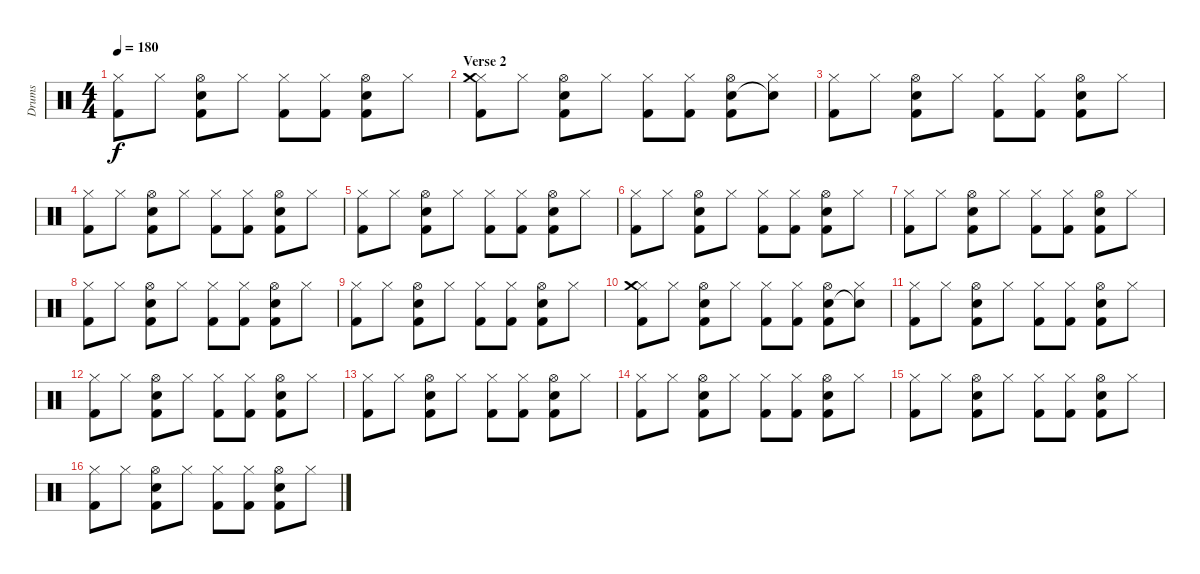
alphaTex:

\track ("Drums" "Drums") {instrument percussion}
\staff {score}
\articulation defaults
\ts (4 4)
\tempo 180
\clef neutral
\ks c
("Hi-Hat (closed)" "Kick (hit) 2").8{dy f} "Hi-Hat (closed)".8 ("Hi-Hat (open)" "Electric Snare (hit)" "Kick (hit) 2").8 "Hi-Hat (closed)".8 ("Hi-Hat (closed)" "Kick (hit) 2").8 ("Hi-Hat (closed)" "Kick (hit) 2").8 ("Hi-Hat (open)" "Electric Snare (hit)" "Kick (hit) 2").8 "Hi-Hat (closed)".8 |
\section ("" "Verse 2")
("Hi-Hat (closed)" "Crash medium (hit)" "Kick (hit) 2").8 "Hi-Hat (closed)".8 ("Hi-Hat (open)" "Electric Snare (hit)" "Kick (hit) 2").8 "Hi-Hat (closed)".8 ("Hi-Hat (closed)" "Kick (hit) 2").8 ("Hi-Hat (closed)" "Kick (hit) 2").8 ("Hi-Hat (open)" "Electric Snare (hit)" "Kick (hit) 2").8 ("Hi-Hat (closed)" "Snare (hit)"{t}).8 |
("Hi-Hat (closed)" "Kick (hit) 2").8 "Hi-Hat (closed)".8 ("Hi-Hat (open)" "Electric Snare (hit)" "Kick (hit) 2").8 "Hi-Hat (closed)".8 ("Hi-Hat (closed)" "Kick (hit) 2").8 ("Hi-Hat (closed)" "Kick (hit) 2").8 ("Hi-Hat (open)" "Electric Snare (hit)" "Kick (hit) 2").8 "Hi-Hat (closed)".8 |
("Hi-Hat (closed)" "Kick (hit) 2").8 "Hi-Hat (closed)".8 ("Hi-Hat (open)" "Electric Snare (hit)" "Kick (hit) 2").8 "Hi-Hat (closed)".8 ("Hi-Hat (closed)" "Kick (hit) 2").8 ("Hi-Hat (closed)" "Kick (hit) 2").8 ("Hi-Hat (open)" "Electric Snare (hit)" "Kick (hit) 2").8 "Hi-Hat (closed)".8 |
("Hi-Hat (closed)" "Kick (hit) 2").8 "Hi-Hat (closed)".8 ("Hi-Hat (open)" "Electric Snare (hit)" "Kick (hit) 2").8 "Hi-Hat (closed)".8 ("Hi-Hat (closed)" "Kick (hit) 2").8 ("Hi-Hat (closed)" "Kick (hit) 2").8 ("Hi-Hat (open)" "Electric Snare (hit)" "Kick (hit) 2").8 "Hi-Hat (closed)".8 |
("Hi-Hat (closed)" "Kick (hit) 2").8 "Hi-Hat (closed)".8 ("Hi-Hat (open)" "Electric Snare (hit)" "Kick (hit) 2").8 "Hi-Hat (closed)".8 ("Hi-Hat (closed)" "Kick (hit) 2").8 ("Hi-Hat (closed)" "Kick (hit) 2").8 ("Hi-Hat (open)" "Electric Snare (hit)" "Kick (hit) 2").8 "Hi-Hat (closed)".8 |
("Hi-Hat (closed)" "Kick (hit) 2").8 "Hi-Hat (closed)".8 ("Hi-Hat (open)" "Electric Snare (hit)" "Kick (hit) 2").8 "Hi-Hat (closed)".8 ("Hi-Hat (closed)" "Kick (hit) 2").8 ("Hi-Hat (closed)" "Kick (hit) 2").8 ("Hi-Hat (open)" "Electric Snare (hit)" "Kick (hit) 2").8 "Hi-Hat (closed)".8 |
("Hi-Hat (closed)" "Kick (hit) 2").8 "Hi-Hat (closed)".8 ("Hi-Hat (open)" "Electric Snare (hit)" "Kick (hit) 2").8 "Hi-Hat (closed)".8 ("Hi-Hat (closed)" "Kick (hit) 2").8 ("Hi-Hat (closed)" "Kick (hit) 2").8 ("Hi-Hat (open)" "Electric Snare (hit)" "Kick (hit) 2").8 "Hi-Hat (closed)".8 |
("Hi-Hat (closed)" "Kick (hit) 2").8 "Hi-Hat (closed)".8 ("Hi-Hat (open)" "Electric Snare (hit)" "Kick (hit) 2").8 "Hi-Hat (closed)".8 ("Hi-Hat (closed)" "Kick (hit) 2").8 ("Hi-Hat (closed)" "Kick (hit) 2").8 ("Hi-Hat (open)" "Electric Snare (hit)" "Kick (hit) 2").8 "Hi-Hat (closed)".8 |
("Hi-Hat (closed)" "Crash medium (hit)" "Kick (hit) 2").8 "Hi-Hat (closed)".8 ("Hi-Hat (open)" "Electric Snare (hit)" "Kick (hit) 2").8 "Hi-Hat (closed)".8 ("Hi-Hat (closed)" "Kick (hit) 2").8 ("Hi-Hat (closed)" "Kick (hit) 2").8 ("Hi-Hat (open)" "Electric Snare (hit)" "Kick (hit) 2").8 ("Hi-Hat (closed)" "Snare (hit)"{t}).8 |
("Hi-Hat (closed)" "Kick (hit) 2").8 "Hi-Hat (closed)".8 ("Hi-Hat (open)" "Electric Snare (hit)" "Kick (hit) 2").8 "Hi-Hat (closed)".8 ("Hi-Hat (closed)" "Kick (hit) 2").8 ("Hi-Hat (closed)" "Kick (hit) 2").8 ("Hi-Hat (open)" "Electric Snare (hit)" "Kick (hit) 2").8 "Hi-Hat (closed)".8 |
("Hi-Hat (closed)" "Kick (hit) 2").8 "Hi-Hat (closed)".8 ("Hi-Hat (open)" "Electric Snare (hit)" "Kick (hit) 2").8 "Hi-Hat (closed)".8 ("Hi-Hat (closed)" "Kick (hit) 2").8 ("Hi-Hat (closed)" "Kick (hit) 2").8 ("Hi-Hat (open)" "Electric Snare (hit)" "Kick (hit) 2").8 "Hi-Hat (closed)".8 |
("Hi-Hat (closed)" "Kick (hit) 2").8 "Hi-Hat (closed)".8 ("Hi-Hat (open)" "Electric Snare (hit)" "Kick (hit) 2").8 "Hi-Hat (closed)".8 ("Hi-Hat (closed)" "Kick (hit) 2").8 ("Hi-Hat (closed)" "Kick (hit) 2").8 ("Hi-Hat (open)" "Electric Snare (hit)" "Kick (hit) 2").8 "Hi-Hat (closed)".8 |
("Hi-Hat (closed)" "Kick (hit) 2").8 "Hi-Hat (closed)".8 ("Hi-Hat (open)" "Electric Snare (hit)" "Kick (hit) 2").8 "Hi-Hat (closed)".8 ("Hi-Hat (closed)" "Kick (hit) 2").8 ("Hi-Hat (closed)" "Kick (hit) 2").8 ("Hi-Hat (open)" "Electric Snare (hit)" "Kick (hit) 2").8 "Hi-Hat (closed)".8 |
("Hi-Hat (closed)" "Kick (hit) 2").8 "Hi-Hat (closed)".8 ("Hi-Hat (open)" "Electric Snare (hit)" "Kick (hit) 2").8 "Hi-Hat (closed)".8 ("Hi-Hat (closed)" "Kick (hit) 2").8 ("Hi-Hat (closed)" "Kick (hit) 2").8 ("Hi-Hat (open)" "Electric Snare (hit)" "Kick (hit) 2").8 "Hi-Hat (closed)".8 |
("Hi-Hat (closed)" "Kick (hit) 2").8 "Hi-Hat (closed)".8 ("Hi-Hat (open)" "Electric Snare (hit)" "Kick (hit) 2").8 "Hi-Hat (closed)".8 ("Hi-Hat (closed)" "Kick (hit) 2").8 ("Hi-Hat (closed)" "Kick (hit) 2").8 ("Hi-Hat (open)" "Electric Snare (hit)" "Kick (hit) 2").8 "Hi-Hat (closed)".8
